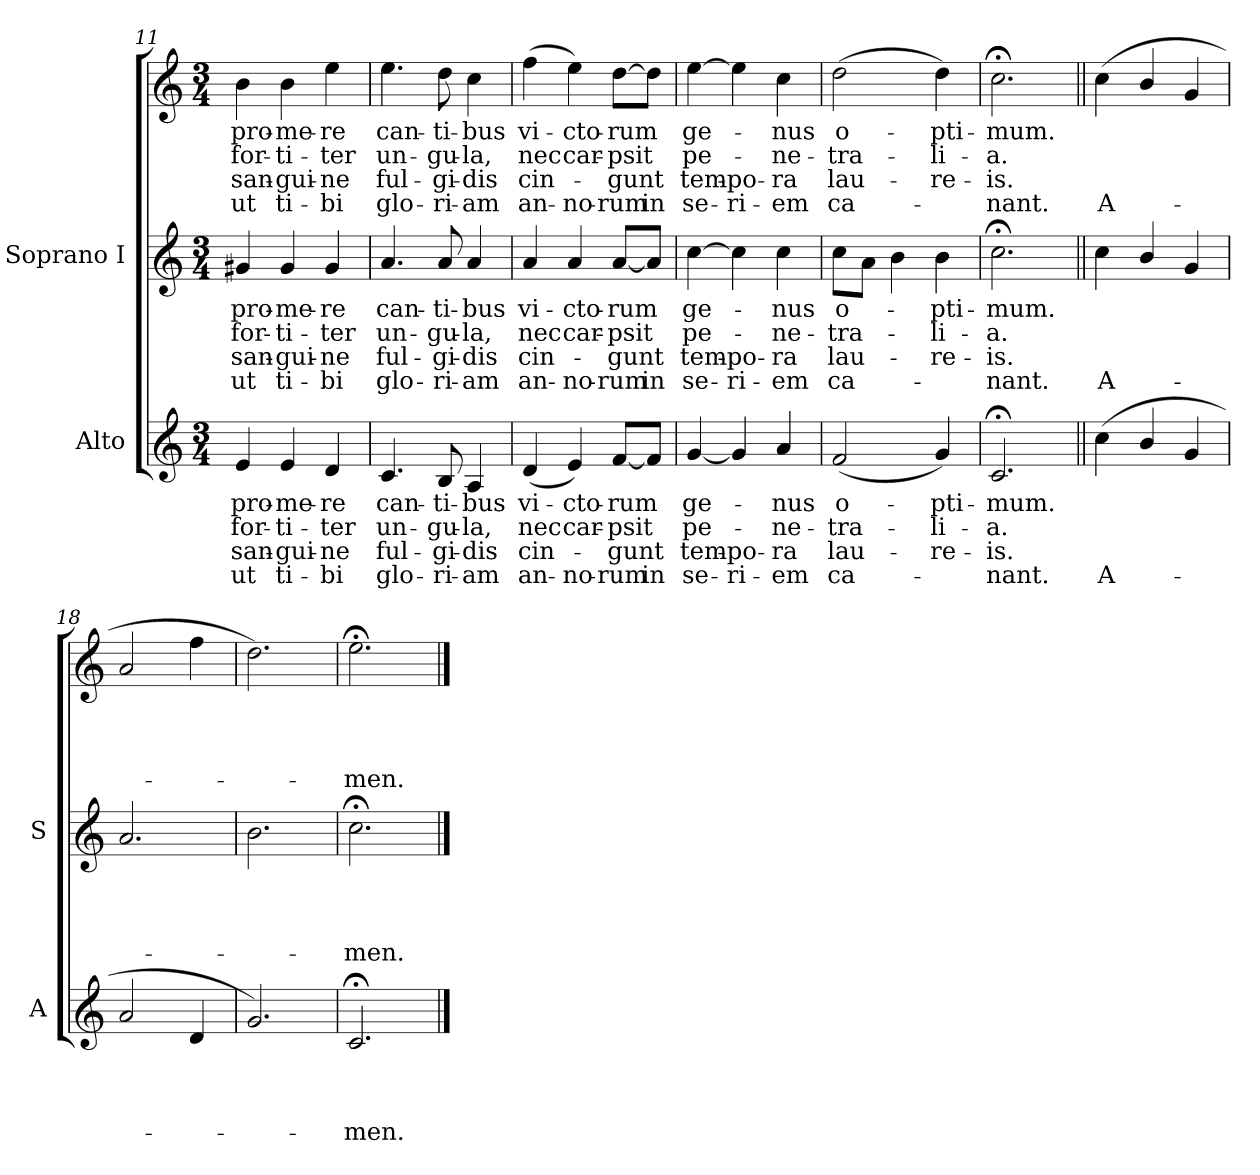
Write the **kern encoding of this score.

**kern	**text	**text	**text	**text	**kern	**text	**text	**text	**text	**kern	**text	**text	**text	**text
*part2	*part2	*part2	*part2	*part2	*part1	*part1	*part1	*part1	*part1	*part1	*part1	*part1	*part1	*part1
*staff3	*staff3	*staff3	*staff3	*staff3	*staff2	*staff2	*staff2	*staff2	*staff2	*staff1	*staff1	*staff1	*staff1	*staff1
*I"Alto	*	*	*	*	*I"Soprano I	*	*	*	*	*	*	*	*	*
*I'A	*	*	*	*	*I'S	*	*	*	*	*	*	*	*	*
*clefG2	*	*	*	*	*clefG2	*	*	*	*	*clefG2	*	*	*	*
*k[]	*	*	*	*	*k[]	*	*	*	*	*k[]	*	*	*	*
*C:	*	*	*	*	*C:	*	*	*	*	*C:	*	*	*	*
*M3/4	*	*	*	*	*M3/4	*	*	*	*	*M3/4	*	*	*	*
=11	=11	=11	=11	=11	=11	=11	=11	=11	=11	=11	=11	=11	=11	=11
!	!LO:LY:b	!LO:LY:b	!LO:LY:b	!LO:LY:b	!	!LO:LY:b	!LO:LY:b	!LO:LY:b	!LO:LY:b	!	!LO:LY:b	!LO:LY:b	!LO:LY:b	!LO:LY:b
4e	pro-	-for-	-san-	-ut	4g#X	pro-	-for-	-san-	-ut	4b	pro-	-for-	-san-	-ut
!	!LO:LY:b	!LO:LY:b	!LO:LY:b	!LO:LY:b	!	!LO:LY:b	!LO:LY:b	!LO:LY:b	!LO:LY:b	!	!LO:LY:b	!LO:LY:b	!LO:LY:b	!LO:LY:b
4e	me-	-ti-	-gui-	-ti-	4g#	me-	-ti-	-gui-	-ti-	4b	me-	-ti-	-gui-	-ti-
!	!LO:LY:b	!LO:LY:b	!LO:LY:b	!LO:LY:b	!	!LO:LY:b	!LO:LY:b	!LO:LY:b	!LO:LY:b	!	!LO:LY:b	!LO:LY:b	!LO:LY:b	!LO:LY:b
4d	-re	ter	ne	bi	4g#	-re	ter	ne	bi	4ee	-re	ter	ne	bi
=12	=12	=12	=12	=12	=12	=12	=12	=12	=12	=12	=12	=12	=12	=12
!	!LO:LY:b	!LO:LY:b	!LO:LY:b	!LO:LY:b	!	!LO:LY:b	!LO:LY:b	!LO:LY:b	!LO:LY:b	!	!LO:LY:b	!LO:LY:b	!LO:LY:b	!LO:LY:b
4.c	can-	-un-	-ful-	-glo-	4.a	can-	-un-	-ful-	-glo-	4.ee	can-	-un-	-ful-	-glo-
!	!LO:LY:b	!LO:LY:b	!LO:LY:b	!LO:LY:b	!	!LO:LY:b	!LO:LY:b	!LO:LY:b	!LO:LY:b	!	!LO:LY:b	!LO:LY:b	!LO:LY:b	!LO:LY:b
8B	-ti-	-gu-	-gi-	-ri-	8a	-ti-	-gu-	-gi-	-ri-	8dd	-ti-	-gu-	-gi-	-ri-
!	!LO:LY:b	!LO:LY:b	!LO:LY:b	!LO:LY:b	!	!LO:LY:b	!LO:LY:b	!LO:LY:b	!LO:LY:b	!	!LO:LY:b	!LO:LY:b	!LO:LY:b	!LO:LY:b
4A	-bus	la,	dis	am	4a	-bus	la,	dis	am	4cc	-bus	la,	dis	am
!!LO:LB:g=z
=13	=13	=13	=13	=13	=13	=13	=13	=13	=13	=13	=13	=13	=13	=13
!	!LO:LY:b	!LO:LY:b	!LO:LY:b	!LO:LY:b	!	!LO:LY:b	!LO:LY:b	!LO:LY:b	!LO:LY:b	!	!LO:LY:b	!LO:LY:b	!LO:LY:b	!LO:LY:b
(<4d	vi-	-nec	cin-	an-	4a	vi-	-nec	cin-	an-	(>4ff	vi-	-nec	cin-	an-
!	!LO:LY:b	!LO:LY:b	!	!LO:LY:b	!	!LO:LY:b	!LO:LY:b	!	!LO:LY:b	!	!LO:LY:b	!LO:LY:b	!	!LO:LY:b
4e)	-cto-	-car-	.	-no-	4a	-cto-	-car-	.	-no-	4ee)	-cto-	-car-	.	-no-
!	!LO:LY:b	!LO:LY:b	!LO:LY:b	!LO:LY:b	!	!LO:LY:b	!LO:LY:b	!LO:LY:b	!LO:LY:b	!	!LO:LY:b	!LO:LY:b	!LO:LY:b	!LO:LY:b
[8fL	-rum	psit	gunt	rum	[8aL	-rum	psit	gunt	rum	[8ddL	-rum	psit	gunt	rum
!	!	!	!	!LO:LY:b	!	!	!	!	!LO:LY:b	!	!	!	!	!LO:LY:b
8fJ]	.	.	.	in	8aJ]	.	.	.	in	8ddJ]	.	.	.	in
=14	=14	=14	=14	=14	=14	=14	=14	=14	=14	=14	=14	=14	=14	=14
!	!LO:LY:b	!LO:LY:b	!LO:LY:b	!LO:LY:b	!	!LO:LY:b	!LO:LY:b	!LO:LY:b	!LO:LY:b	!	!LO:LY:b	!LO:LY:b	!LO:LY:b	!LO:LY:b
[4g	ge-	pe-	tem-	-se-	[4cc	ge-	pe-	tem-	-se-	[4ee	ge-	pe-	tem-	-se-
!	!	!	!LO:LY:b	!LO:LY:b	!	!	!	!LO:LY:b	!LO:LY:b	!	!	!	!LO:LY:b	!LO:LY:b
4g]	.	.	-po-	-ri-	4cc]	.	.	-po-	-ri-	4ee]	.	.	-po-	-ri-
!	!LO:LY:b	!LO:LY:b	!LO:LY:b	!LO:LY:b	!	!LO:LY:b	!LO:LY:b	!LO:LY:b	!LO:LY:b	!	!LO:LY:b	!LO:LY:b	!LO:LY:b	!LO:LY:b
4a	-nus	ne-	-ra	em	4cc	-nus	ne-	-ra	em	4cc	-nus	ne-	-ra	em
=15	=15	=15	=15	=15	=15	=15	=15	=15	=15	=15	=15	=15	=15	=15
!	!LO:LY:b	!LO:LY:b	!LO:LY:b	!LO:LY:b	!	!LO:LY:b	!LO:LY:b	!LO:LY:b	!LO:LY:b	!	!LO:LY:b	!LO:LY:b	!LO:LY:b	!LO:LY:b
(<2f	o-	-tra-	-lau-	-ca-	8ccL	-o-	tra-	lau-	ca-	(>2dd	o-	-tra-	-lau-	-ca-
.	.	.	.	.	8aJ	.	.	.	.	.	.	.	.	.
.	.	.	.	.	4b	.	.	.	.	.	.	.	.	.
!	!LO:LY:b	!LO:LY:b	!LO:LY:b	!	!	!LO:LY:b	!LO:LY:b	!LO:LY:b	!	!	!LO:LY:b	!LO:LY:b	!LO:LY:b	!
4g)	pti-	-li-	-re-	.	4b	pti-	-li-	-re-	.	4dd)	pti-	-li-	-re-	.
=16	=16	=16	=16	=16	=16	=16	=16	=16	=16	=16	=16	=16	=16	=16
!	!LO:LY:b	!LO:LY:b	!LO:LY:b	!LO:LY:b	!	!LO:LY:b	!LO:LY:b	!LO:LY:b	!LO:LY:b	!	!LO:LY:b	!LO:LY:b	!LO:LY:b	!LO:LY:b
2.c;<	-mum.	a.	is.	nant.	2.cc;<	mum.	a.	is.	nant.	2.cc;<	-mum.	a.	is.	nant.
=17||	=17||	=17||	=17||	=17||	=17||	=17||	=17||	=17||	=17||	=17||	=17||	=17||	=17||	=17||
!	!	!	!	!LO:LY:b	!	!	!	!	!LO:LY:b	!	!	!	!	!LO:LY:b
(<4cc	.	.	.	A-	4cc	.	.	.	-A-	(>4cc	.	.	.	A-
4b/	.	.	.	.	4b/	.	.	.	.	4b/	.	.	.	.
4g	.	.	.	.	4g	.	.	.	.	4g	.	.	.	.
=18	=18	=18	=18	=18	=18	=18	=18	=18	=18	=18	=18	=18	=18	=18
2a	.	.	.	.	2.a	.	.	.	.	2a	.	.	.	.
4d	.	.	.	.	.	.	.	.	.	4ff	.	.	.	.
=19	=19	=19	=19	=19	=19	=19	=19	=19	=19	=19	=19	=19	=19	=19
2.g)	.	.	.	.	2.b	.	.	.	.	2.dd)	.	.	.	.
=20	=20	=20	=20	=20	=20	=20	=20	=20	=20	=20	=20	=20	=20	=20
!	!	!	!	!LO:LY:b	!	!	!	!	!LO:LY:b	!	!	!	!	!LO:LY:b
2.c;<	.	.	.	-men.	2.cc;<	.	.	.	men.	2.ee;<	.	.	.	men.
==	==	==	==	==	==	==	==	==	==	==	==	==	==	==
*-	*-	*-	*-	*-	*-	*-	*-	*-	*-	*-	*-	*-	*-	*-
